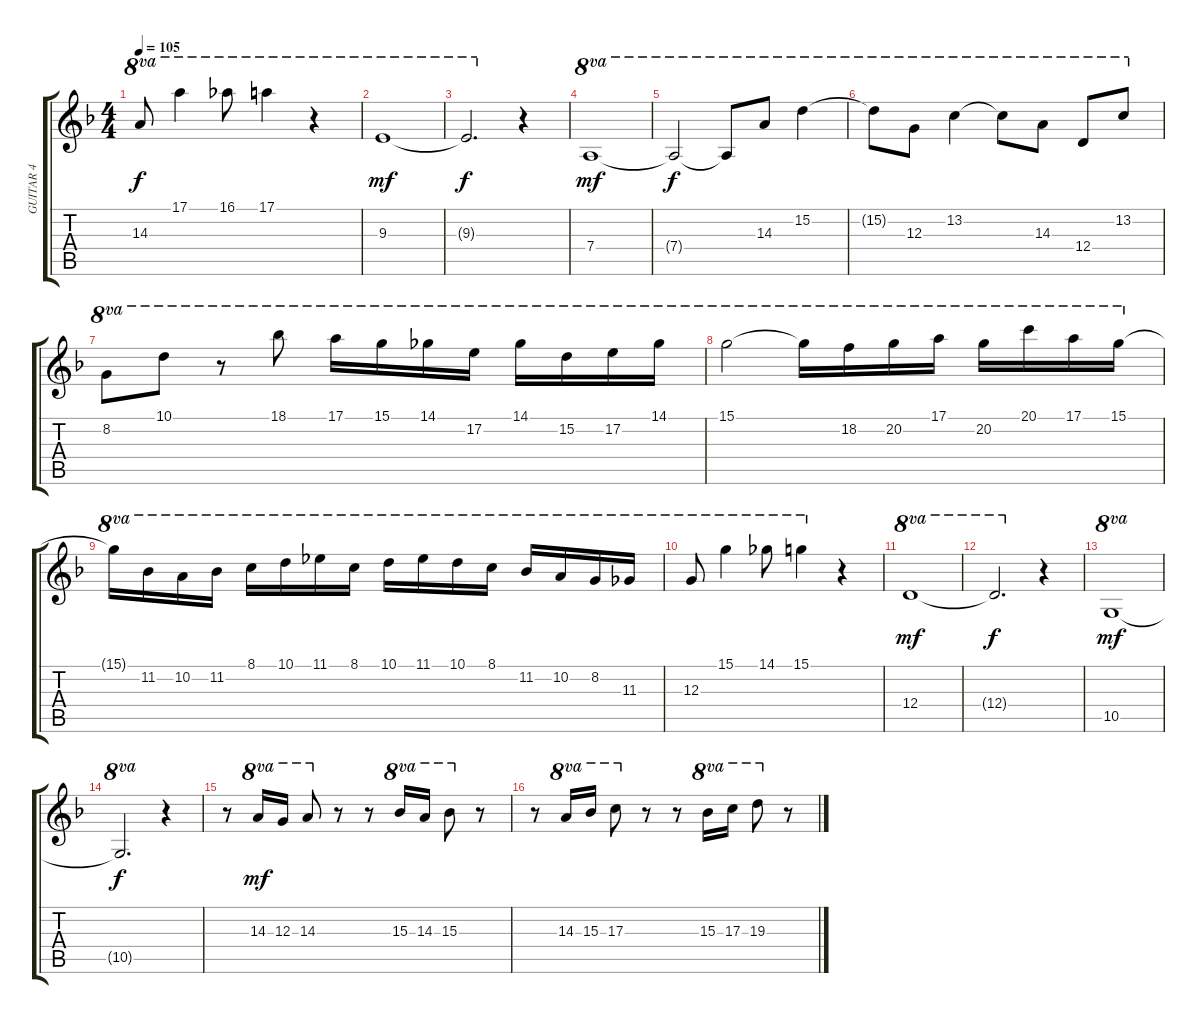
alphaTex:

\track ("GUITAR 4" "GUITAR 4") {instrument overdrivenguitar}
\staff {score tabs}
\tuning (E4 B3 G3 D3 A2 E2) {hide}
\ts (4 4)
\tempo 105
\clef g2
\ks dminor
14.3.8{ot 8va dy f} 17.1.4{ot 8va} 16.1.8{ot 8va} 17.1.4{ot 8va} r.4{ot 8va} |
9.3.1{ot 8va dy mf} |
9.3{t}.2{d ot 8va dy f} r.4 |
7.4.1{ot 8va dy mf} |
7.4{t}.2{ot 8va dy f} 7.4{t}.8{ot 8va} 14.3.8{ot 8va} 15.2.4{ot 8va} |
15.2{t}.8{ot 8va} 12.3.8{ot 8va} 13.2.4{ot 8va} 13.2{t}.8{ot 8va} 14.3.8{ot 8va} 12.4.8{ot 8va} 13.2.8{ot 8va} |
8.2.8{ot 8va} 10.1.8{ot 8va} r.8{ot 8va} 18.1.8{ot 8va} 17.1.16{ot 8va} 15.1.16{ot 8va} 14.1.16{ot 8va} 17.2.16{ot 8va} 14.1.16{ot 8va} 15.2.16{ot 8va} 17.2.16{ot 8va} 14.1.16{ot 8va} |
15.1.2{ot 8va} 15.1{t}.16{ot 8va} 18.2.16{ot 8va} 20.2.16{ot 8va} 17.1.16{ot 8va} 20.2.16{ot 8va} 20.1.16{ot 8va} 17.1.16{ot 8va} 15.1.16{ot 8va} |
15.1{t}.16{ot 8va} 11.2.16{ot 8va} 10.2.16{ot 8va} 11.2.16{ot 8va} 8.1.16{ot 8va} 10.1.16{ot 8va} 11.1.16{ot 8va} 8.1.16{ot 8va} 10.1.16{ot 8va} 11.1.16{ot 8va} 10.1.16{ot 8va} 8.1.16{ot 8va} 11.2.16{ot 8va} 10.2.16{ot 8va} 8.2.16{ot 8va} 11.3.16{ot 8va} |
12.3.8{ot 8va} 15.1.4{ot 8va} 14.1.8{ot 8va} 15.1.4{ot 8va} r.4 |
12.4.1{ot 8va dy mf} |
12.4{t}.2{d ot 8va dy f} r.4 |
10.5.1{ot 8va dy mf} |
10.5{t}.2{d ot 8va dy f} r.4 |
r.8 14.3.16{ot 8va dy mf} 12.3.16{ot 8va} 14.3.8{ot 8va} r.8 r.8 15.3.16{ot 8va} 14.3.16{ot 8va} 15.3.8{ot 8va} r.8 |
r.8 14.3.16{ot 8va} 15.3.16{ot 8va} 17.3.8{ot 8va} r.8 r.8 15.3.16{ot 8va} 17.3.16{ot 8va} 19.3.8{ot 8va} r.8
